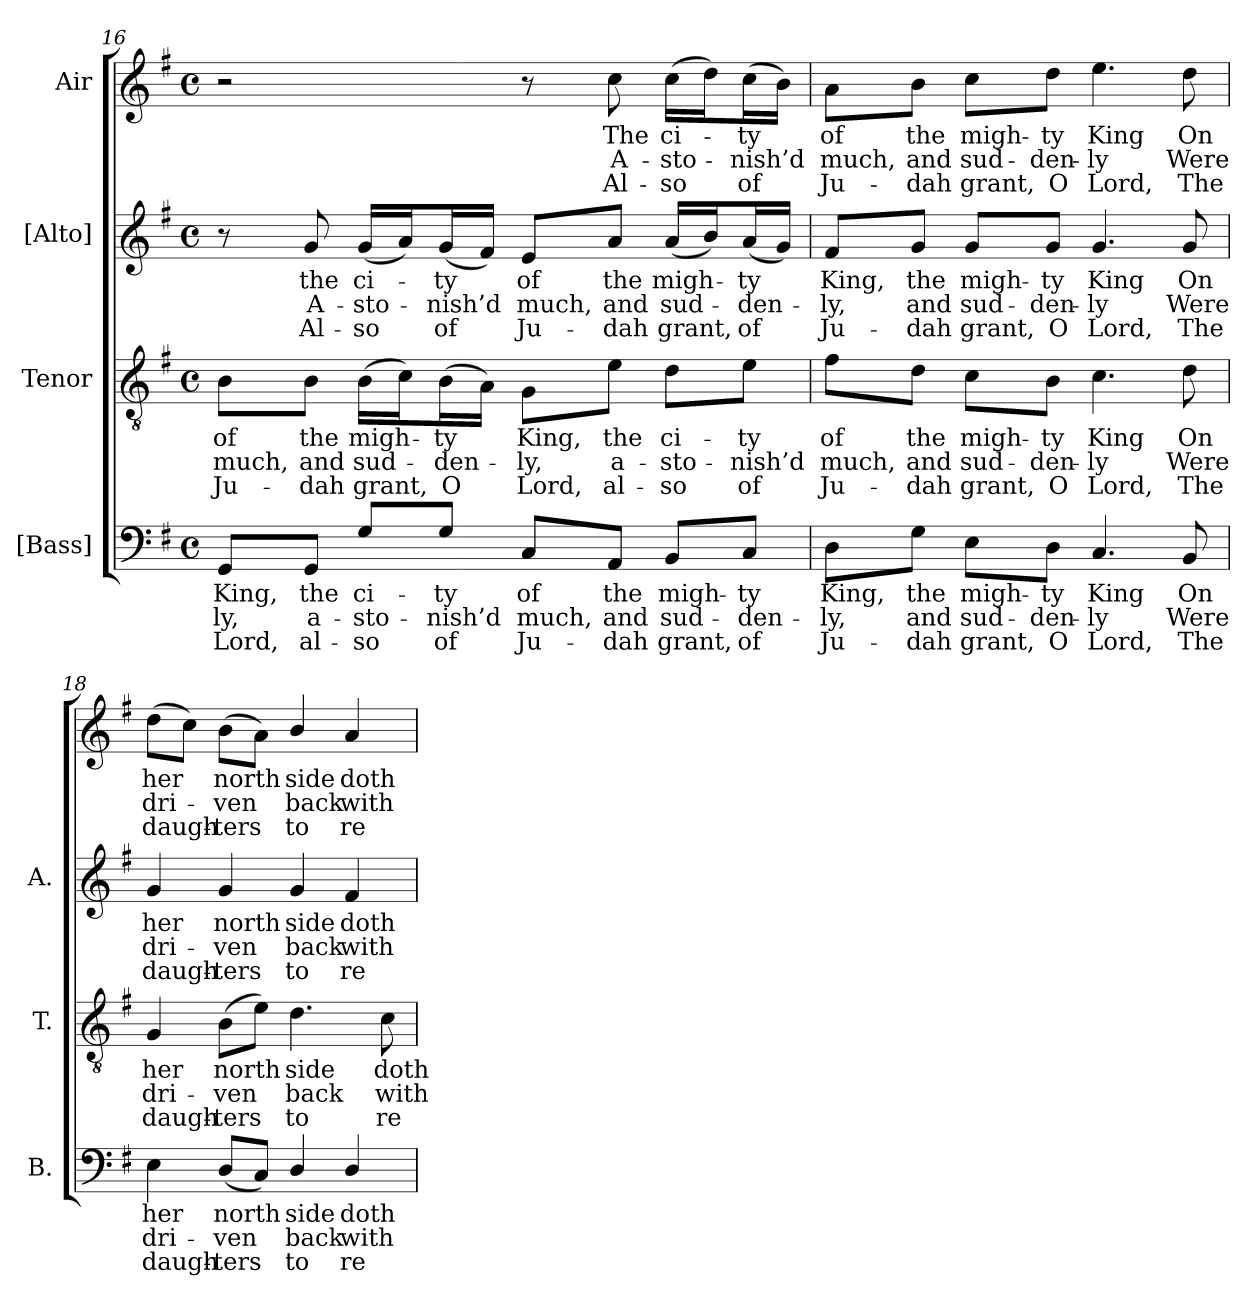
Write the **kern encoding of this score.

**kern	**text	**text	**text	**kern	**text	**text	**text	**kern	**text	**text	**text	**kern	**text	**text	**text
*part4	*part4	*part4	*part4	*part3	*part3	*part3	*part3	*part2	*part2	*part2	*part2	*part1	*part1	*part1	*part1
*staff4	*staff4	*staff4	*staff4	*staff3	*staff3	*staff3	*staff3	*staff2	*staff2	*staff2	*staff2	*staff1	*staff1	*staff1	*staff1
*I"[Bass]	*	*	*	*I"Tenor	*	*	*	*I"[Alto]	*	*	*	*I"Air	*	*	*
*I'B.	*	*	*	*I'T.	*	*	*	*I'A.	*	*	*	*	*	*	*
!!LO:LB:g=z
*clefF4	*	*	*	*clefGv2	*	*	*	*clefG2	*	*	*	*clefG2	*	*	*
*	*	*	*	*ITrd7c12	*	*	*	*	*	*	*	*	*	*	*
*k[f#]	*	*	*	*k[f#]	*	*	*	*k[f#]	*	*	*	*k[f#]	*	*	*
*G:	*	*	*	*G:	*	*	*	*G:	*	*	*	*G:	*	*	*
*M4/4	*	*	*	*M4/4	*	*	*	*M4/4	*	*	*	*M4/4	*	*	*
*met(c)	*	*	*	*met(c)	*	*	*	*met(c)	*	*	*	*met(c)	*	*	*
=16	=16	=16	=16	=16	=16	=16	=16	=16	=16	=16	=16	=16	=16	=16	=16
!	!LO:LY:b:color=#000000	!LO:LY:b:color=#000000	!LO:LY:b:color=#000000	!	!	!	!	!	!	!	!	!	!	!	!
!	!	!	!	!	!LO:LY:b:color=#000000	!LO:LY:b:color=#000000	!LO:LY:b:color=#000000	!	!	!	!	!	!	!	!
8GGi/L	King,	-ly,	Lord,	8BBi\L	of	much,	Ju-	8r	.	.	.	2r	.	.	.
!	!LO:LY:b:color=#000000	!LO:LY:b:color=#000000	!LO:LY:b:color=#000000	!	!	!	!	!	!	!	!	!	!	!	!
!	!	!	!	!	!LO:LY:b:color=#000000	!LO:LY:b:color=#000000	!LO:LY:b:color=#000000	!	!	!	!	!	!	!	!
!	!	!	!	!	!	!	!	!	!LO:LY:b:color=#000000	!LO:LY:b:color=#000000	!LO:LY:b:color=#000000	!	!	!	!
8GGi/J	the	a-	al-	8BBi\J	the	and	-dah	8gi/	the	A-	Al-	.	.	.	.
!	!LO:LY:b:color=#000000	!LO:LY:b:color=#000000	!LO:LY:b:color=#000000	!	!	!	!	!	!	!	!	!	!	!	!
!	!	!	!	!	!LO:LY:b:color=#000000	!LO:LY:b:color=#000000	!LO:LY:b:color=#000000	!	!	!	!	!	!	!	!
!	!	!	!	!	!	!	!	!	!LO:LY:b:color=#000000	!LO:LY:b:color=#000000	!LO:LY:b:color=#000000	!	!	!	!
8Gi/L	ci-	-sto-	-so	(16BBi\LL	migh-	sud-	grant,	(16gi/LL	ci-	-sto-	-so	.	.	.	.
.	.	.	.	16Ci\J)	.	.	.	16ai/J)	.	.	.	.	.	.	.
!	!LO:LY:b:color=#000000	!LO:LY:b:color=#000000	!LO:LY:b:color=#000000	!	!	!	!	!	!	!	!	!	!	!	!
!	!	!	!	!	!LO:LY:b:color=#000000	!LO:LY:b:color=#000000	!LO:LY:b:color=#000000	!	!	!	!	!	!	!	!
!	!	!	!	!	!	!	!	!	!LO:LY:b:color=#000000	!LO:LY:b:color=#000000	!LO:LY:b:color=#000000	!	!	!	!
8Gi/J	-ty	-nish’d	of	(16BBi\L	-ty	-den-	O	(16gi/L	-ty	-nish’d	of	.	.	.	.
.	.	.	.	16AAi\JJ)	.	.	.	16f#i/JJ)	.	.	.	.	.	.	.
!	!LO:LY:b:color=#000000	!LO:LY:b:color=#000000	!LO:LY:b:color=#000000	!	!	!	!	!	!	!	!	!	!	!	!
!	!	!	!	!	!LO:LY:b:color=#000000	!LO:LY:b:color=#000000	!LO:LY:b:color=#000000	!	!	!	!	!	!	!	!
!	!	!	!	!	!	!	!	!	!LO:LY:b:color=#000000	!LO:LY:b:color=#000000	!LO:LY:b:color=#000000	!	!	!	!
8Ci/L	of	much,	Ju-	8GGi\L	King,	-ly,	Lord,	8ei/L	of	much,	Ju-	8r	.	.	.
!	!LO:LY:b:color=#000000	!LO:LY:b:color=#000000	!LO:LY:b:color=#000000	!	!	!	!	!	!	!	!	!	!	!	!
!	!	!	!	!	!LO:LY:b:color=#000000	!LO:LY:b:color=#000000	!LO:LY:b:color=#000000	!	!	!	!	!	!	!	!
!	!	!	!	!	!	!	!	!	!LO:LY:b:color=#000000	!LO:LY:b:color=#000000	!LO:LY:b:color=#000000	!	!	!	!
!	!	!	!	!	!	!	!	!	!	!	!	!	!LO:LY:b:color=#000000	!LO:LY:b:color=#000000	!LO:LY:b:color=#000000
8AAi/J	the	and	-dah	8Ei\J	the	a-	al-	8ai/J	the	and	-dah	8cci\	The	A-	Al-
!	!LO:LY:b:color=#000000	!LO:LY:b:color=#000000	!LO:LY:b:color=#000000	!	!	!	!	!	!	!	!	!	!	!	!
!	!	!	!	!	!LO:LY:b:color=#000000	!LO:LY:b:color=#000000	!LO:LY:b:color=#000000	!	!	!	!	!	!	!	!
!	!	!	!	!	!	!	!	!	!LO:LY:b:color=#000000	!LO:LY:b:color=#000000	!LO:LY:b:color=#000000	!	!	!	!
!	!	!	!	!	!	!	!	!	!	!	!	!	!LO:LY:b:color=#000000	!LO:LY:b:color=#000000	!LO:LY:b:color=#000000
8BBi/L	migh-	sud-	grant,	8Di\L	ci-	-sto-	-so	(16ai/LL	migh-	sud-	grant,	(16cci\LL	ci-	-sto-	-so
.	.	.	.	.	.	.	.	16bi/J)	.	.	.	16ddi\J)	.	.	.
!	!LO:LY:b:color=#000000	!LO:LY:b:color=#000000	!LO:LY:b:color=#000000	!	!	!	!	!	!	!	!	!	!	!	!
!	!	!	!	!	!LO:LY:b:color=#000000	!LO:LY:b:color=#000000	!LO:LY:b:color=#000000	!	!	!	!	!	!	!	!
!	!	!	!	!	!	!	!	!	!LO:LY:b:color=#000000	!LO:LY:b:color=#000000	!LO:LY:b:color=#000000	!	!	!	!
!	!	!	!	!	!	!	!	!	!	!	!	!	!LO:LY:b:color=#000000	!LO:LY:b:color=#000000	!LO:LY:b:color=#000000
8Ci/J	-ty	-den-	of	8Ei\J	-ty	-nish’d	of	(16ai/L	-ty	-den-	of	(16cci\L	-ty	-nish’d	of
.	.	.	.	.	.	.	.	16gi/JJ)	.	.	.	16bi\JJ)	.	.	.
=17	=17	=17	=17	=17	=17	=17	=17	=17	=17	=17	=17	=17	=17	=17	=17
!	!LO:LY:b:color=#000000	!LO:LY:b:color=#000000	!LO:LY:b:color=#000000	!	!	!	!	!	!	!	!	!	!	!	!
!	!	!	!	!	!LO:LY:b:color=#000000	!LO:LY:b:color=#000000	!LO:LY:b:color=#000000	!	!	!	!	!	!	!	!
!	!	!	!	!	!	!	!	!	!LO:LY:b:color=#000000	!LO:LY:b:color=#000000	!LO:LY:b:color=#000000	!	!	!	!
!	!	!	!	!	!	!	!	!	!	!	!	!	!LO:LY:b:color=#000000	!LO:LY:b:color=#000000	!LO:LY:b:color=#000000
8Di\L	King,	-ly,	Ju-	8F#i\L	of	much,	Ju-	8f#i/L	King,	-ly,	Ju-	8ai\L	of	much,	Ju-
!	!LO:LY:b:color=#000000	!LO:LY:b:color=#000000	!LO:LY:b:color=#000000	!	!	!	!	!	!	!	!	!	!	!	!
!	!	!	!	!	!LO:LY:b:color=#000000	!LO:LY:b:color=#000000	!LO:LY:b:color=#000000	!	!	!	!	!	!	!	!
!	!	!	!	!	!	!	!	!	!LO:LY:b:color=#000000	!LO:LY:b:color=#000000	!LO:LY:b:color=#000000	!	!	!	!
!	!	!	!	!	!	!	!	!	!	!	!	!	!LO:LY:b:color=#000000	!LO:LY:b:color=#000000	!LO:LY:b:color=#000000
8Gi\J	the	and	-dah	8Di\J	the	and	-dah	8gi/J	the	and	-dah	8bi\J	the	and	-dah
!	!LO:LY:b:color=#000000	!LO:LY:b:color=#000000	!LO:LY:b:color=#000000	!	!	!	!	!	!	!	!	!	!	!	!
!	!	!	!	!	!LO:LY:b:color=#000000	!LO:LY:b:color=#000000	!LO:LY:b:color=#000000	!	!	!	!	!	!	!	!
!	!	!	!	!	!	!	!	!	!LO:LY:b:color=#000000	!LO:LY:b:color=#000000	!LO:LY:b:color=#000000	!	!	!	!
!	!	!	!	!	!	!	!	!	!	!	!	!	!LO:LY:b:color=#000000	!LO:LY:b:color=#000000	!LO:LY:b:color=#000000
8Ei\L	migh-	sud-	grant,	8Ci\L	migh-	sud-	grant,	8gi/L	migh-	sud-	grant,	8cci\L	migh-	sud-	grant,
!	!LO:LY:b:color=#000000	!LO:LY:b:color=#000000	!LO:LY:b:color=#000000	!	!	!	!	!	!	!	!	!	!	!	!
!	!	!	!	!	!LO:LY:b:color=#000000	!LO:LY:b:color=#000000	!LO:LY:b:color=#000000	!	!	!	!	!	!	!	!
!	!	!	!	!	!	!	!	!	!LO:LY:b:color=#000000	!LO:LY:b:color=#000000	!LO:LY:b:color=#000000	!	!	!	!
!	!	!	!	!	!	!	!	!	!	!	!	!	!LO:LY:b:color=#000000	!LO:LY:b:color=#000000	!LO:LY:b:color=#000000
8Di\J	-ty	-den-	O	8BBi\J	-ty	-den-	O	8gi/J	-ty	-den-	O	8ddi\J	-ty	-den-	O
!	!LO:LY:b:color=#000000	!LO:LY:b:color=#000000	!LO:LY:b:color=#000000	!	!	!	!	!	!	!	!	!	!	!	!
!	!	!	!	!	!LO:LY:b:color=#000000	!LO:LY:b:color=#000000	!LO:LY:b:color=#000000	!	!	!	!	!	!	!	!
!	!	!	!	!	!	!	!	!	!LO:LY:b:color=#000000	!LO:LY:b:color=#000000	!LO:LY:b:color=#000000	!	!	!	!
!	!	!	!	!	!	!	!	!	!	!	!	!	!LO:LY:b:color=#000000	!LO:LY:b:color=#000000	!LO:LY:b:color=#000000
4.Ci/	King	-ly	Lord,	4.Ci\	King	-ly	Lord,	4.gi/	King	-ly	Lord,	4.eei\	King	-ly	Lord,
!	!LO:LY:b:color=#000000	!LO:LY:b:color=#000000	!LO:LY:b:color=#000000	!	!	!	!	!	!	!	!	!	!	!	!
!	!	!	!	!	!LO:LY:b:color=#000000	!LO:LY:b:color=#000000	!LO:LY:b:color=#000000	!	!	!	!	!	!	!	!
!	!	!	!	!	!	!	!	!	!LO:LY:b:color=#000000	!LO:LY:b:color=#000000	!LO:LY:b:color=#000000	!	!	!	!
!	!	!	!	!	!	!	!	!	!	!	!	!	!LO:LY:b:color=#000000	!LO:LY:b:color=#000000	!LO:LY:b:color=#000000
8BBi/	On	Were	The	8Di\	On	Were	The	8gi/	On	Were	The	8ddi\	On	Were	The
=18	=18	=18	=18	=18	=18	=18	=18	=18	=18	=18	=18	=18	=18	=18	=18
!	!LO:LY:b:color=#000000	!LO:LY:b:color=#000000	!LO:LY:b:color=#000000	!	!	!	!	!	!	!	!	!	!	!	!
!	!	!	!	!	!LO:LY:b:color=#000000	!LO:LY:b:color=#000000	!LO:LY:b:color=#000000	!	!	!	!	!	!	!	!
!	!	!	!	!	!	!	!	!	!LO:LY:b:color=#000000	!LO:LY:b:color=#000000	!LO:LY:b:color=#000000	!	!	!	!
!	!	!	!	!	!	!	!	!	!	!	!	!	!LO:LY:b:color=#000000	!LO:LY:b:color=#000000	!LO:LY:b:color=#000000
4Ei\	her	dri-	daugh-	4GGi/	her	dri-	daugh-	4gi/	her	dri-	daugh-	(8ddi\L	her	dri-	daugh-
.	.	.	.	.	.	.	.	.	.	.	.	8cci\J)	.	.	.
!	!LO:LY:b:color=#000000	!LO:LY:b:color=#000000	!LO:LY:b:color=#000000	!	!	!	!	!	!	!	!	!	!	!	!
!	!	!	!	!	!LO:LY:b:color=#000000	!LO:LY:b:color=#000000	!LO:LY:b:color=#000000	!	!	!	!	!	!	!	!
!	!	!	!	!	!	!	!	!	!LO:LY:b:color=#000000	!LO:LY:b:color=#000000	!LO:LY:b:color=#000000	!	!	!	!
!	!	!	!	!	!	!	!	!	!	!	!	!	!LO:LY:b:color=#000000	!LO:LY:b:color=#000000	!LO:LY:b:color=#000000
(8Di/L	north	-ven	-ters	(8BBi\L	north	-ven	-ters	4gi/	north	-ven	-ters	(8bi\L	north	-ven	-ters
8Ci/J)	.	.	.	8Ei\J)	.	.	.	.	.	.	.	8ai\J)	.	.	.
!	!LO:LY:b:color=#000000	!LO:LY:b:color=#000000	!LO:LY:b:color=#000000	!	!	!	!	!	!	!	!	!	!	!	!
!	!	!	!	!	!LO:LY:b:color=#000000	!LO:LY:b:color=#000000	!LO:LY:b:color=#000000	!	!	!	!	!	!	!	!
!	!	!	!	!	!	!	!	!	!LO:LY:b:color=#000000	!LO:LY:b:color=#000000	!LO:LY:b:color=#000000	!	!	!	!
!	!	!	!	!	!	!	!	!	!	!	!	!	!LO:LY:b:color=#000000	!LO:LY:b:color=#000000	!LO:LY:b:color=#000000
4Di/	side	back	to	4.Di\	side	back	to	4gi/	side	back	to	4bi/	side	back	to
!	!LO:LY:b:color=#000000	!LO:LY:b:color=#000000	!LO:LY:b:color=#000000	!	!	!	!	!	!	!	!	!	!	!	!
!	!	!	!	!	!	!	!	!	!LO:LY:b:color=#000000	!LO:LY:b:color=#000000	!LO:LY:b:color=#000000	!	!	!	!
!	!	!	!	!	!	!	!	!	!	!	!	!	!LO:LY:b:color=#000000	!LO:LY:b:color=#000000	!LO:LY:b:color=#000000
4Di/	doth	with	re-	.	.	.	.	4f#i/	doth	with	re-	4ai/	doth	with	re-
!	!	!	!	!	!LO:LY:b:color=#000000	!LO:LY:b:color=#000000	!LO:LY:b:color=#000000	!	!	!	!	!	!	!	!
.	.	.	.	8Ci\	doth	with	re-	.	.	.	.	.	.	.	.
=	=	=	=	=	=	=	=	=	=	=	=	=	=	=	=
*-	*-	*-	*-	*-	*-	*-	*-	*-	*-	*-	*-	*-	*-	*-	*-
